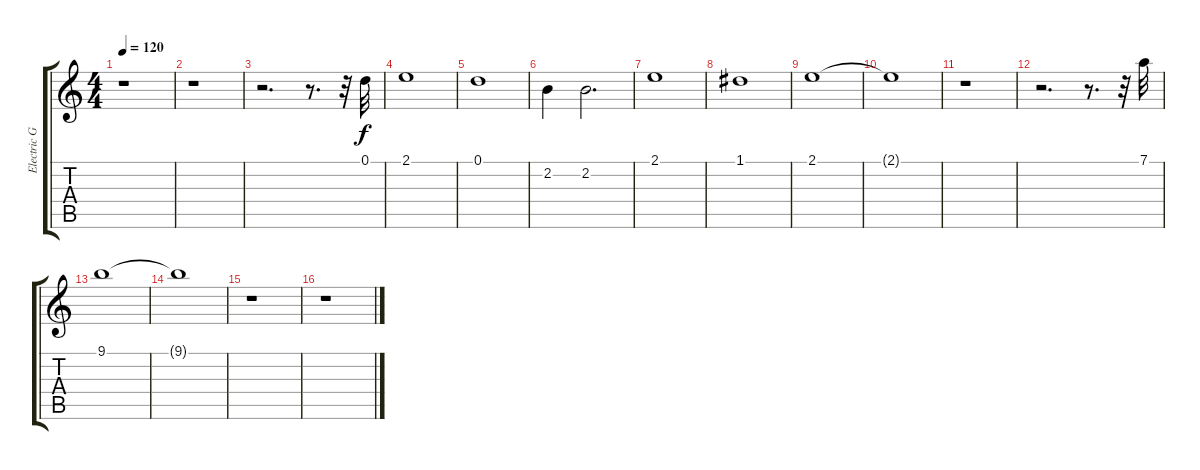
\track ("Electric Guitar 1-1" "Electric G") {instrument distortionguitar}
\staff {score tabs}
\tuning (D4 A3 F3 C3 G2 D2) {hide}
\ts (4 4)
\tempo 120
\clef g2
\ks c
r.1{dy f} |
r.1 |
r.2{d} r.8{d} r.32 0.1.32 |
2.1.1 |
0.1.1 |
2.2.4 2.2.2{d} |
2.1.1 |
1.1.1 |
2.1.1 |
2.1{t}.1 |
r.1 |
r.2{d} r.8{d} r.32 7.1.32 |
9.1.1 |
9.1{t}.1 |
r.1 |
r.1
